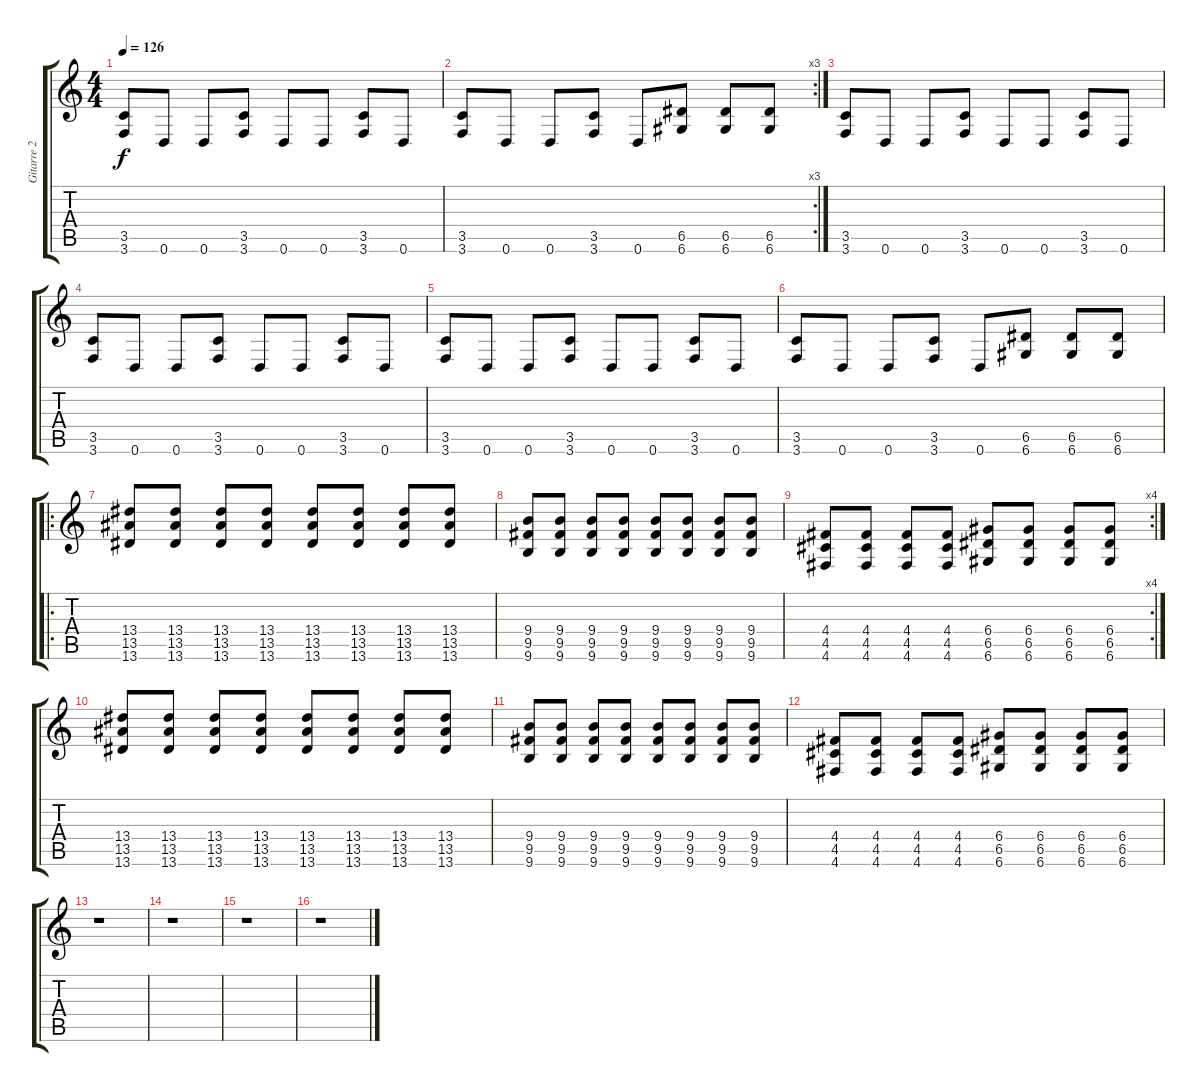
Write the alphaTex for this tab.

\track ("Gitarre 2" "Gitarre 2") {instrument distortionguitar}
\staff {score tabs}
\tuning (E4 B3 G3 D3 A2 D2) {hide}
\ts (4 4)
\tempo 126
\clef g2
\ks c
(3.5 3.6).8{dy f} 0.6.8 0.6.8 (3.5 3.6).8 0.6.8 0.6.8 (3.5 3.6).8 0.6.8 |
\rc 3
(3.5 3.6).8 0.6.8 0.6.8 (3.5 3.6).8 0.6.8 (6.5 6.6).8 (6.5 6.6).8 (6.5 6.6).8 |
(3.5 3.6).8 0.6.8 0.6.8 (3.5 3.6).8 0.6.8 0.6.8 (3.5 3.6).8 0.6.8 |
(3.5 3.6).8 0.6.8 0.6.8 (3.5 3.6).8 0.6.8 0.6.8 (3.5 3.6).8 0.6.8 |
(3.5 3.6).8 0.6.8 0.6.8 (3.5 3.6).8 0.6.8 0.6.8 (3.5 3.6).8 0.6.8 |
(3.5 3.6).8 0.6.8 0.6.8 (3.5 3.6).8 0.6.8 (6.5 6.6).8{volume 13 instrument distortionguitar} (6.5 6.6).8 (6.5 6.6).8 |
\ro
(13.4 13.5 13.6).8 (13.4 13.5 13.6).8 (13.4 13.5 13.6).8 (13.4 13.5 13.6).8 (13.4 13.5 13.6).8 (13.4 13.5 13.6).8 (13.4 13.5 13.6).8 (13.4 13.5 13.6).8 |
(9.4 9.5 9.6).8 (9.4 9.5 9.6).8 (9.4 9.5 9.6).8 (9.4 9.5 9.6).8 (9.4 9.5 9.6).8 (9.4 9.5 9.6).8 (9.4 9.5 9.6).8 (9.4 9.5 9.6).8 |
\rc 4
(4.4 4.5 4.6).8 (4.4 4.5 4.6).8 (4.4 4.5 4.6).8 (4.4 4.5 4.6).8 (6.4 6.5 6.6).8 (6.4 6.5 6.6).8 (6.4 6.5 6.6).8 (6.4 6.5 6.6).8 |
(13.4 13.5 13.6).8 (13.4 13.5 13.6).8 (13.4 13.5 13.6).8 (13.4 13.5 13.6).8 (13.4 13.5 13.6).8 (13.4 13.5 13.6).8 (13.4 13.5 13.6).8 (13.4 13.5 13.6).8 |
(9.4 9.5 9.6).8 (9.4 9.5 9.6).8 (9.4 9.5 9.6).8 (9.4 9.5 9.6).8 (9.4 9.5 9.6).8 (9.4 9.5 9.6).8 (9.4 9.5 9.6).8 (9.4 9.5 9.6).8 |
(4.4 4.5 4.6).8 (4.4 4.5 4.6).8 (4.4 4.5 4.6).8 (4.4 4.5 4.6).8 (6.4 6.5 6.6).8 (6.4 6.5 6.6).8 (6.4 6.5 6.6).8 (6.4 6.5 6.6).8 |
r.1 |
r.1 |
r.1 |
r.1
